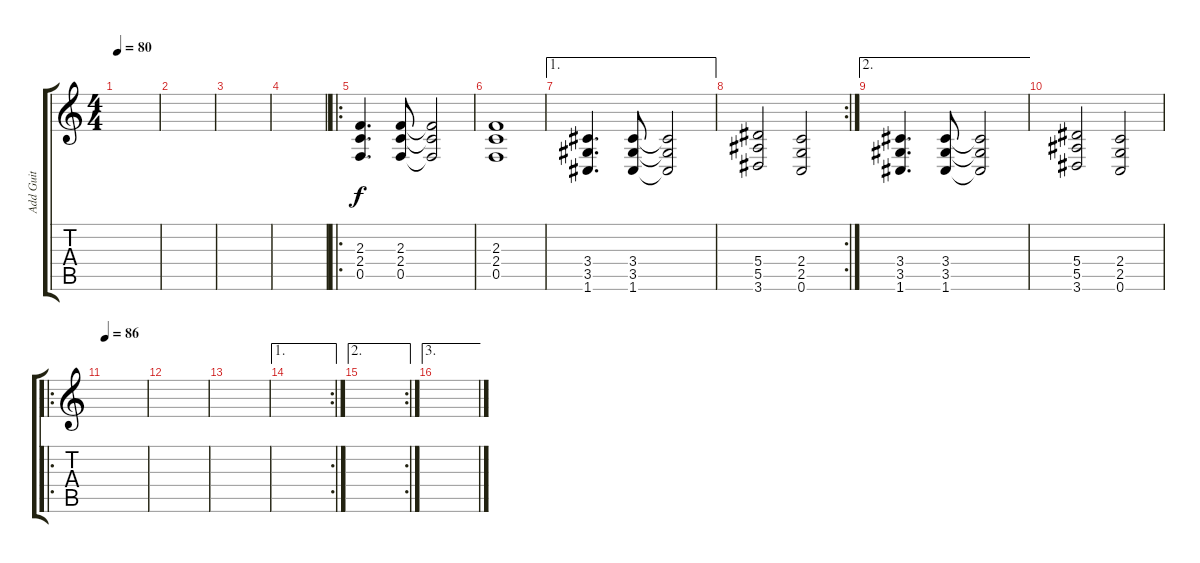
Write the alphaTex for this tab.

\track ("Add Guit" "Add Guit") {instrument distortionguitar}
\staff {score tabs}
\tuning (C4 G3 Eb3 Bb2 F2 C2) {hide}
\ts (4 4)
\tempo 80
\clef g2
\ks c
|
|
|
|
\ro
(2.3 2.4 0.5).4{d} (2.3 2.4 0.5).8 (2.3{t} 2.4{t} 0.5{t}).2 |
(2.3 2.4 0.5).1 |
\ae 1
(3.4 3.5 1.6).4{d} (3.4 3.5 1.6).8 (3.4{t} 3.5{t} 1.6{t}).2 |
\rc 2
(5.4 5.5 3.6).2 (2.4 2.5 0.6).2 |
\ae 2
(3.4 3.5 1.6).4{d} (3.4 3.5 1.6).8 (3.4{t} 3.5{t} 1.6{t}).2 |
(5.4 5.5 3.6).2 (2.4 2.5 0.6).2 |
\ro
\tempo 86
|
|
|
\ae 1
\rc 2
|
\ae 2
\rc 2
|
\ae 3
